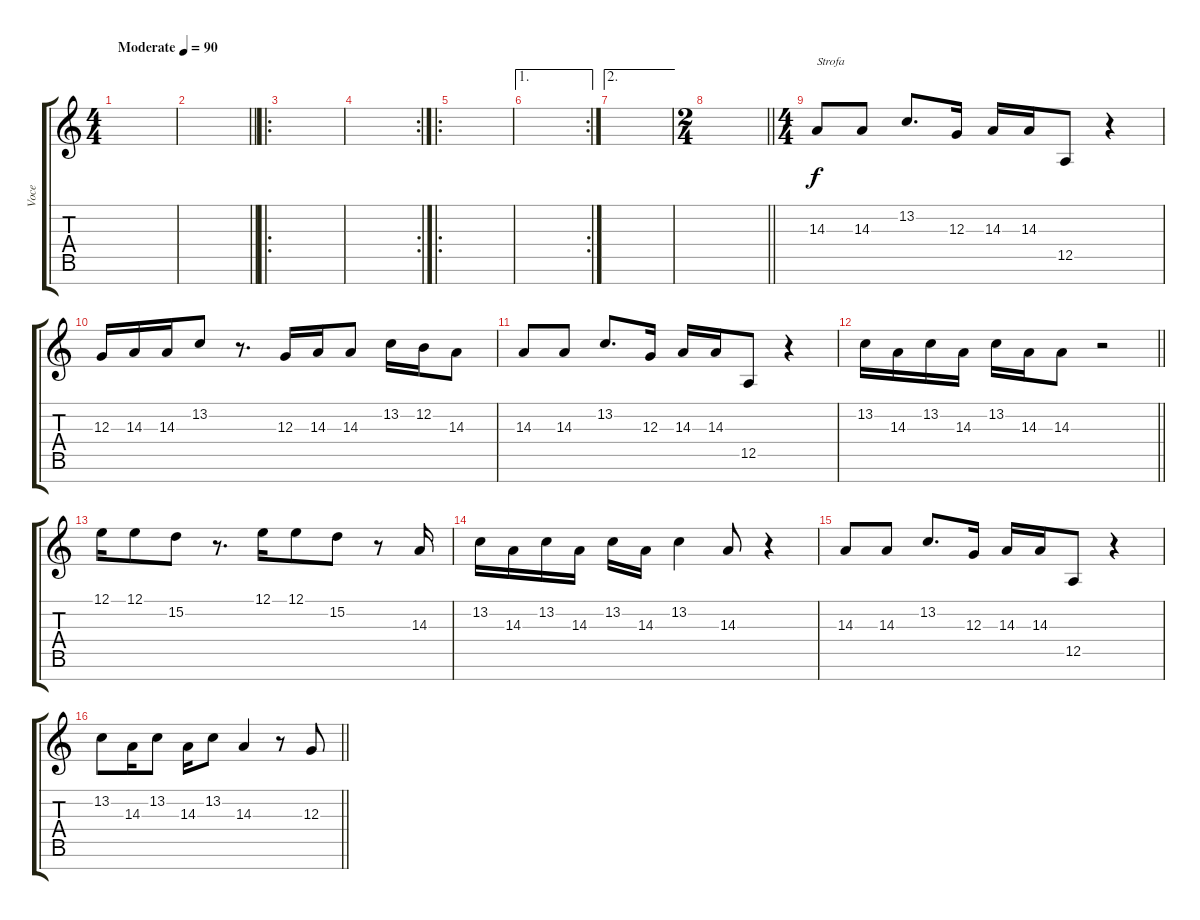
\track ("Voce" "Voce") {instrument lead1square}
\staff {score tabs}
\tuning (E4 B3 G3 D3 A2 E2 B1) {hide}
\ts (4 4)
\tempo (90 "Moderate")
\clef g2
\ks c
|
\barLineRight lightlight
|
\ro
|
\rc 2
|
\ro
|
\ae 1
\rc 2
|
\ae 2
|
\ts (2 4)
\barLineRight lightlight
|
\ts (4 4)
14.3.8{txt "Strofa"} 14.3.8 13.2.8{d} 12.3.16 14.3.16 14.3.16 12.5.8 r.4 |
12.3.16 14.3.16 14.3.16 13.2.8 r.8{d} 12.3.16 14.3.16 14.3.8 13.2.16 12.2.16 14.3.8 |
14.3.8 14.3.8 13.2.8{d} 12.3.16 14.3.16 14.3.16 12.5.8 r.4 |
\barLineRight lightlight
13.2.16 14.3.16 13.2.16 14.3.16 13.2.16 14.3.16 14.3.8 r.2 |
12.1.16 12.1.8 15.2.8 r.8{d} 12.1.16 12.1.8 15.2.8 r.8 14.3.16 |
13.2.16 14.3.16 13.2.16 14.3.16 13.2.16 14.3.16 13.2.4 14.3.8 r.4 |
14.3.8 14.3.8 13.2.8{d} 12.3.16 14.3.16 14.3.16 12.5.8 r.4 |
\barLineRight lightlight
13.2.8 14.3.16 13.2.8 14.3.16 13.2.8 14.3.4 r.8 12.3.8
